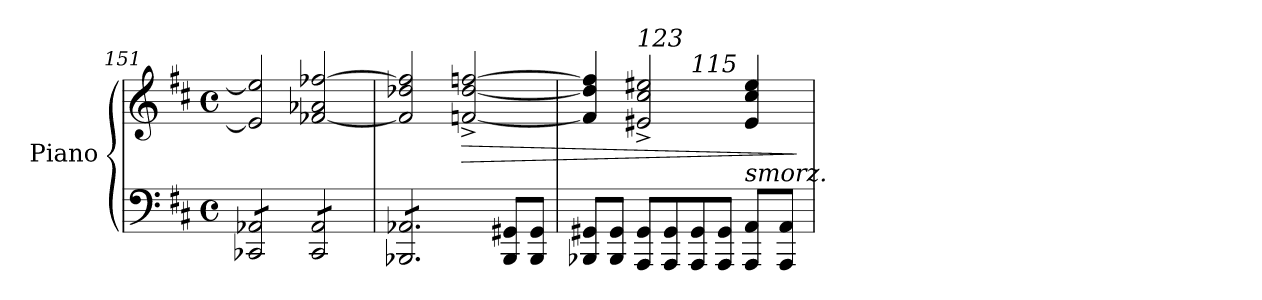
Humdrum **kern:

**kern	**kern	**dynam
*part1	*part1	*part1
*staff2	*staff1	*staff1/2
*I"Piano	*	*
*I'Pno	*	*
*clefF4	*clefG2	*
*k[f#c#]	*k[f#c#]	*
*M4/4	*M4/4	*
*met(c)	*met(c)	*
=151	=151	=151
*tremolo	*	*
8CC-X/ 8AA-X/L	2e-/] 2ee-/]	.
8CC-X/ 8AA-X/	.	.
8CC-X/ 8AA-X/	.	.
8CC-X/ 8AA-X/J	.	.
8CC-/ 8AA-/L	[2f-X/ 2a-X/ [2ff-X/	.
8CC-/ 8AA-/	.	.
8CC-/ 8AA-/	.	.
8CC-/ 8AA-/J	.	.
=152	=152	=152
8BBB-X/ 8AA-X/L	2f-/] 2dd-X/ 2ff-/]	.
8BBB-X/ 8AA-X/	.	.
8BBB-X/ 8AA-X/	.	.
8BBB-X/ 8AA-X/	.	.
!	!	!LO:HP:b
8BBB-X/ 8AA-X/	[2fn/^ [2dd-/^ [2ffn/^	>
8BBB-X/ 8AA-X/J	.	.
*Xtremolo	*	*
8BBB-/ 8GG#X/L	.	.
8BBB-/ 8GG#/J	.	.
=153	=153	=153
!	!LO:TX:a:i:t=rall.	!
*	*^	*
8BBB-X/ 8GG#X/L	4f/] 4dd-/] 4ff/]	2ryy	.
8BBB-/ 8GG#/J	.	.	.
!	!LO:TX:a:i:t=123	!	!
8AAA/ 8GG#/L	2e#X/^ 2cc#/^ 2ee#X/^	.	.
8AAA/ 8GG#/	.	.	.
!	!	!LO:TX:a:i:t=115	!
8AAA/ 8GG#/	.	2ryy	.
8AAA/ 8GG#/J	.	.	.
!	!LO:TX:b:i:t=smorz.	!	!
8AAA/ 8AA/L	4e#/ 4cc#/ 4ee#/	.	.
8AAA/ 8AA/J	.	.	.
.	.	.	]
*	*v	*v	*
=	=	=
*-	*-	*-
